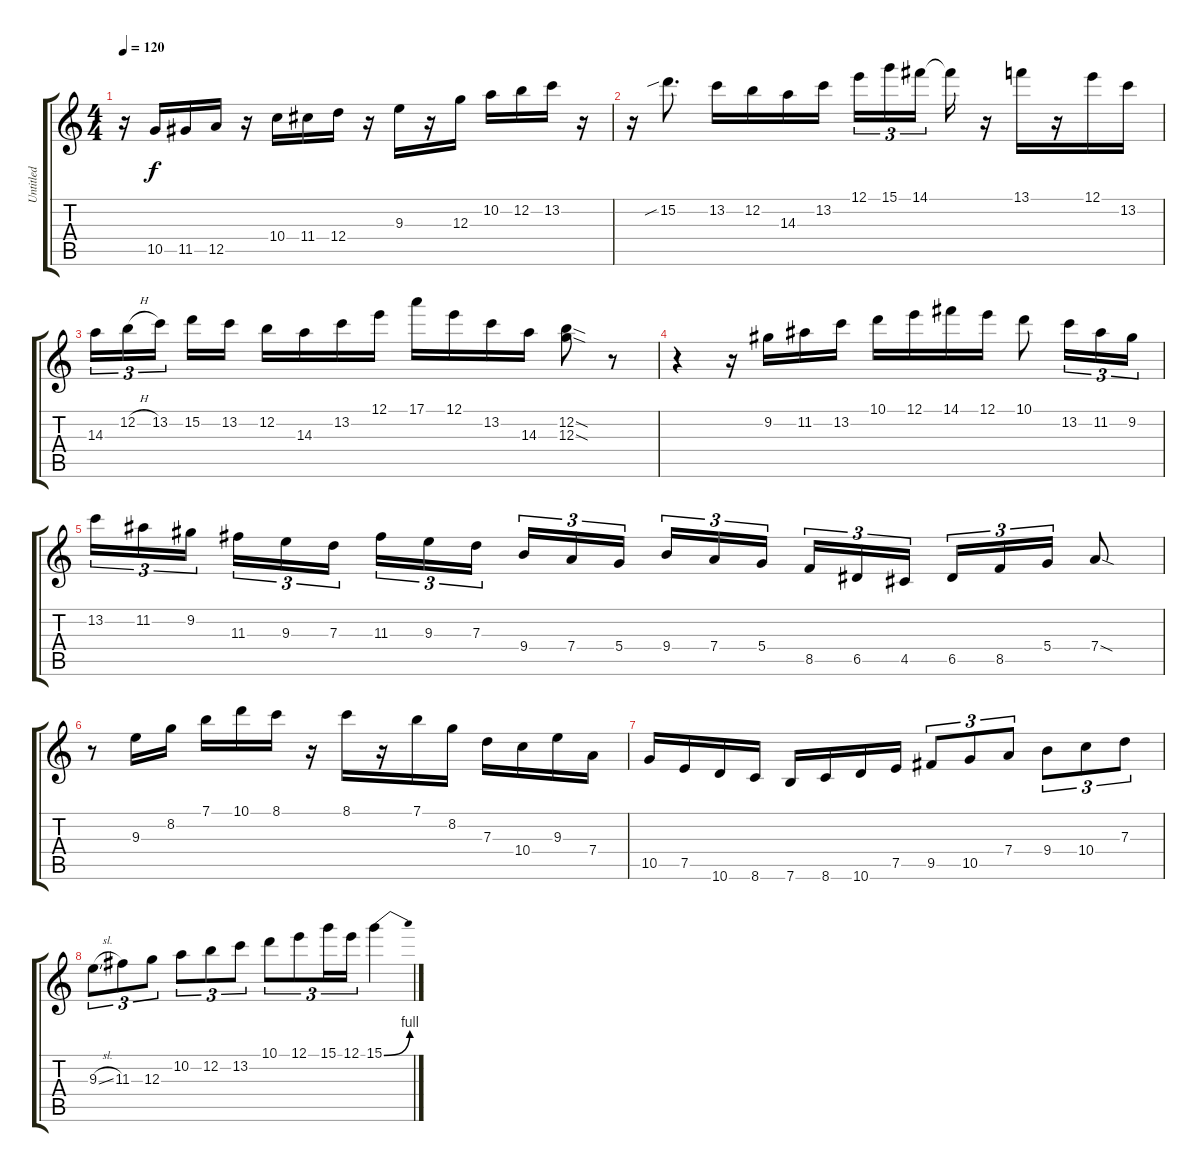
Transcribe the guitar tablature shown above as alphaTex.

\track ("Untitled" "Untitled") {instrument acousticguitarnylon}
\staff {score tabs}
\tuning (E4 B3 G3 D3 A2 E2) {hide}
\ts (4 4)
\tempo 120
\clef g2
\ks c
r.16{dy f} 10.5.16 11.5.16 12.5.16 r.16 10.4.16 11.4.16 12.4.16 r.16 9.3.16 r.16 12.3.16 10.2.16 12.2.16 13.2.16 r.16 |
r.16 15.2{sib}.8{d} 13.2.16 12.2.16 14.3.16 13.2.16 12.1.16{tu (3 2)} 15.1.16{tu (3 2)} 14.1.16{tu (3 2) beam splitsecondary} 14.1{t}.16 r.16 13.1.16 r.16 12.1.16 13.2.16 |
14.3.16{tu (3 2)} 12.2{h}.16{tu (3 2)} 13.2.16{tu (3 2) beam splitsecondary} 15.2.16 13.2.16 12.2.16 14.3.16 13.2.16 12.1.16 17.1.16 12.1.16 13.2.16 14.3.16 (12.2{sod} 12.3{sod}).8 r.8 |
r.4 r.16 9.2.16 11.2.16 13.2.16 10.1.16 12.1.16 14.1.16 12.1.16 10.1.8 13.2.16{tu (3 2)} 11.2.16{tu (3 2)} 9.2.16{tu (3 2)} |
13.2.16{tu (3 2)} 11.2.16{tu (3 2)} 9.2.16{tu (3 2) beam splitsecondary} 11.3.16{tu (3 2)} 9.3.16{tu (3 2)} 7.3.16{tu (3 2)} 11.3.16{tu (3 2)} 9.3.16{tu (3 2)} 7.3.16{tu (3 2) beam splitsecondary} 9.4.16{tu (3 2)} 7.4.16{tu (3 2)} 5.4.16{tu (3 2)} 9.4.16{tu (3 2)} 7.4.16{tu (3 2)} 5.4.16{tu (3 2) beam splitsecondary} 8.5.16{tu (3 2)} 6.5.16{tu (3 2)} 4.5.16{tu (3 2)} 6.5.16{tu (3 2)} 8.5.16{tu (3 2)} 5.4.16{tu (3 2)} 7.4{sod}.8 |
r.8 9.3.16 8.2.16 7.1.16 10.1.16 8.1.16 r.16 8.1.16 r.16 7.1.16 8.2.16 7.3.16 10.4.16 9.3.16 7.4.16 |
10.5.16 7.5.16 10.6.16 8.6.16 7.6.16 8.6.16 10.6.16 7.5.16 9.5.8{tu (3 2)} 10.5.8{tu (3 2)} 7.4.8{tu (3 2)} 9.4.8{tu (3 2)} 10.4.8{tu (3 2)} 7.3.8{tu (3 2)} |
9.3{sl}.8{tu (3 2)} 11.3.8{tu (3 2)} 12.3.8{tu (3 2)} 10.2.8{tu (3 2)} 12.2.8{tu (3 2)} 13.2.8{tu (3 2)} 10.1.8{tu (3 2)} 12.1.8{tu (3 2)} 15.1.16{tu (3 2)} 12.1.16{tu (3 2)} 15.1{be (bend 0 0 60 4)}.4
